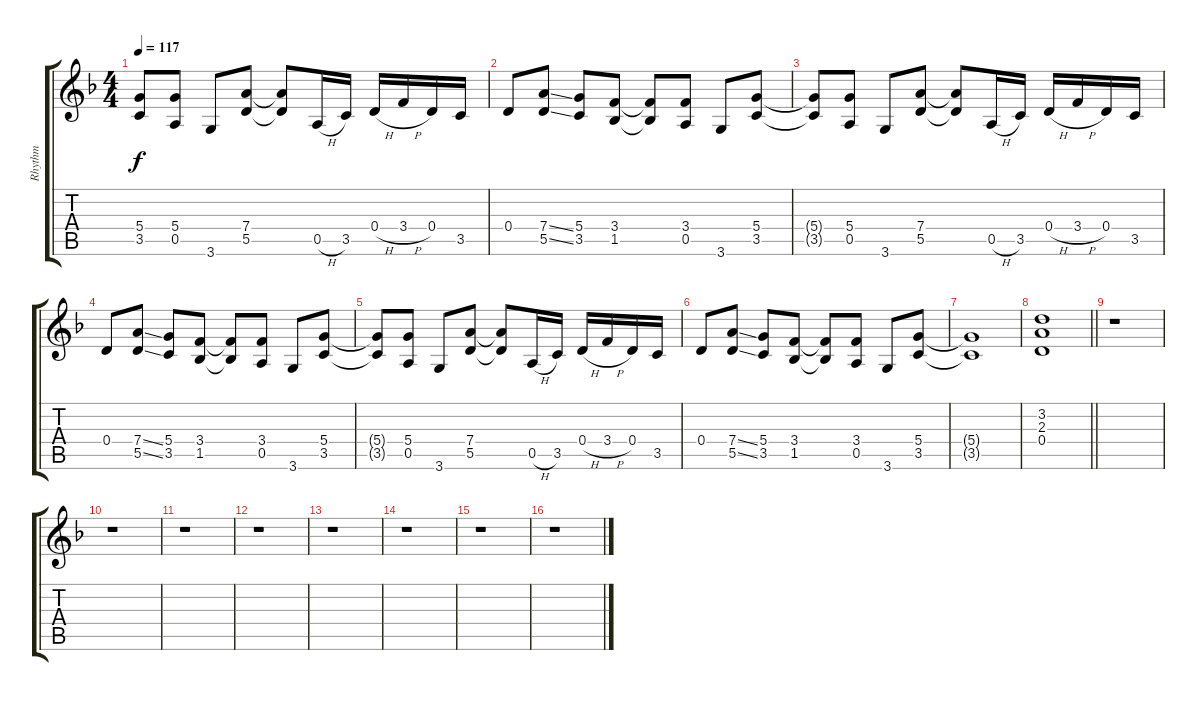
\track ("Rhythm" "Rhythm") {instrument overdrivenguitar}
\staff {score tabs}
\tuning (E4 B3 G3 D3 A2 E2) {hide}
\ts (4 4)
\tempo 117
\clef g2
\ks f
(5.4{t} 3.5{t}).8{dy f} (5.4 0.5).8 3.6.8 (7.4 5.5).8 (7.4{t} 5.5{t}).8 0.5{h}.16 3.5.16 0.4{h}.16 3.4{h}.16 0.4.16 3.5.16 |
0.4.8 (7.4{ss} 5.5{ss}).8 (5.4 3.5).8 (3.4 1.5).8 (3.4{t} 1.5{t}).8 (3.4 0.5).8 3.6.8 (5.4 3.5).8 |
(5.4{t} 3.5{t}).8 (5.4 0.5).8 3.6.8 (7.4 5.5).8 (7.4{t} 5.5{t}).8 0.5{h}.16 3.5.16 0.4{h}.16 3.4{h}.16 0.4.16 3.5.16 |
0.4.8 (7.4{ss} 5.5{ss}).8 (5.4 3.5).8 (3.4 1.5).8 (3.4{t} 1.5{t}).8 (3.4 0.5).8 3.6.8 (5.4 3.5).8 |
(5.4{t} 3.5{t}).8 (5.4 0.5).8 3.6.8 (7.4 5.5).8 (7.4{t} 5.5{t}).8 0.5{h}.16 3.5.16 0.4{h}.16 3.4{h}.16 0.4.16 3.5.16 |
0.4.8 (7.4{ss} 5.5{ss}).8 (5.4 3.5).8 (3.4 1.5).8 (3.4{t} 1.5{t}).8 (3.4 0.5).8 3.6.8 (5.4 3.5).8 |
(5.4{t} 3.5{t}).1 |
\barLineRight lightlight
(3.2 2.3 0.4).1 |
r.1 |
r.1 |
r.1 |
r.1 |
r.1 |
r.1 |
r.1 |
r.1
